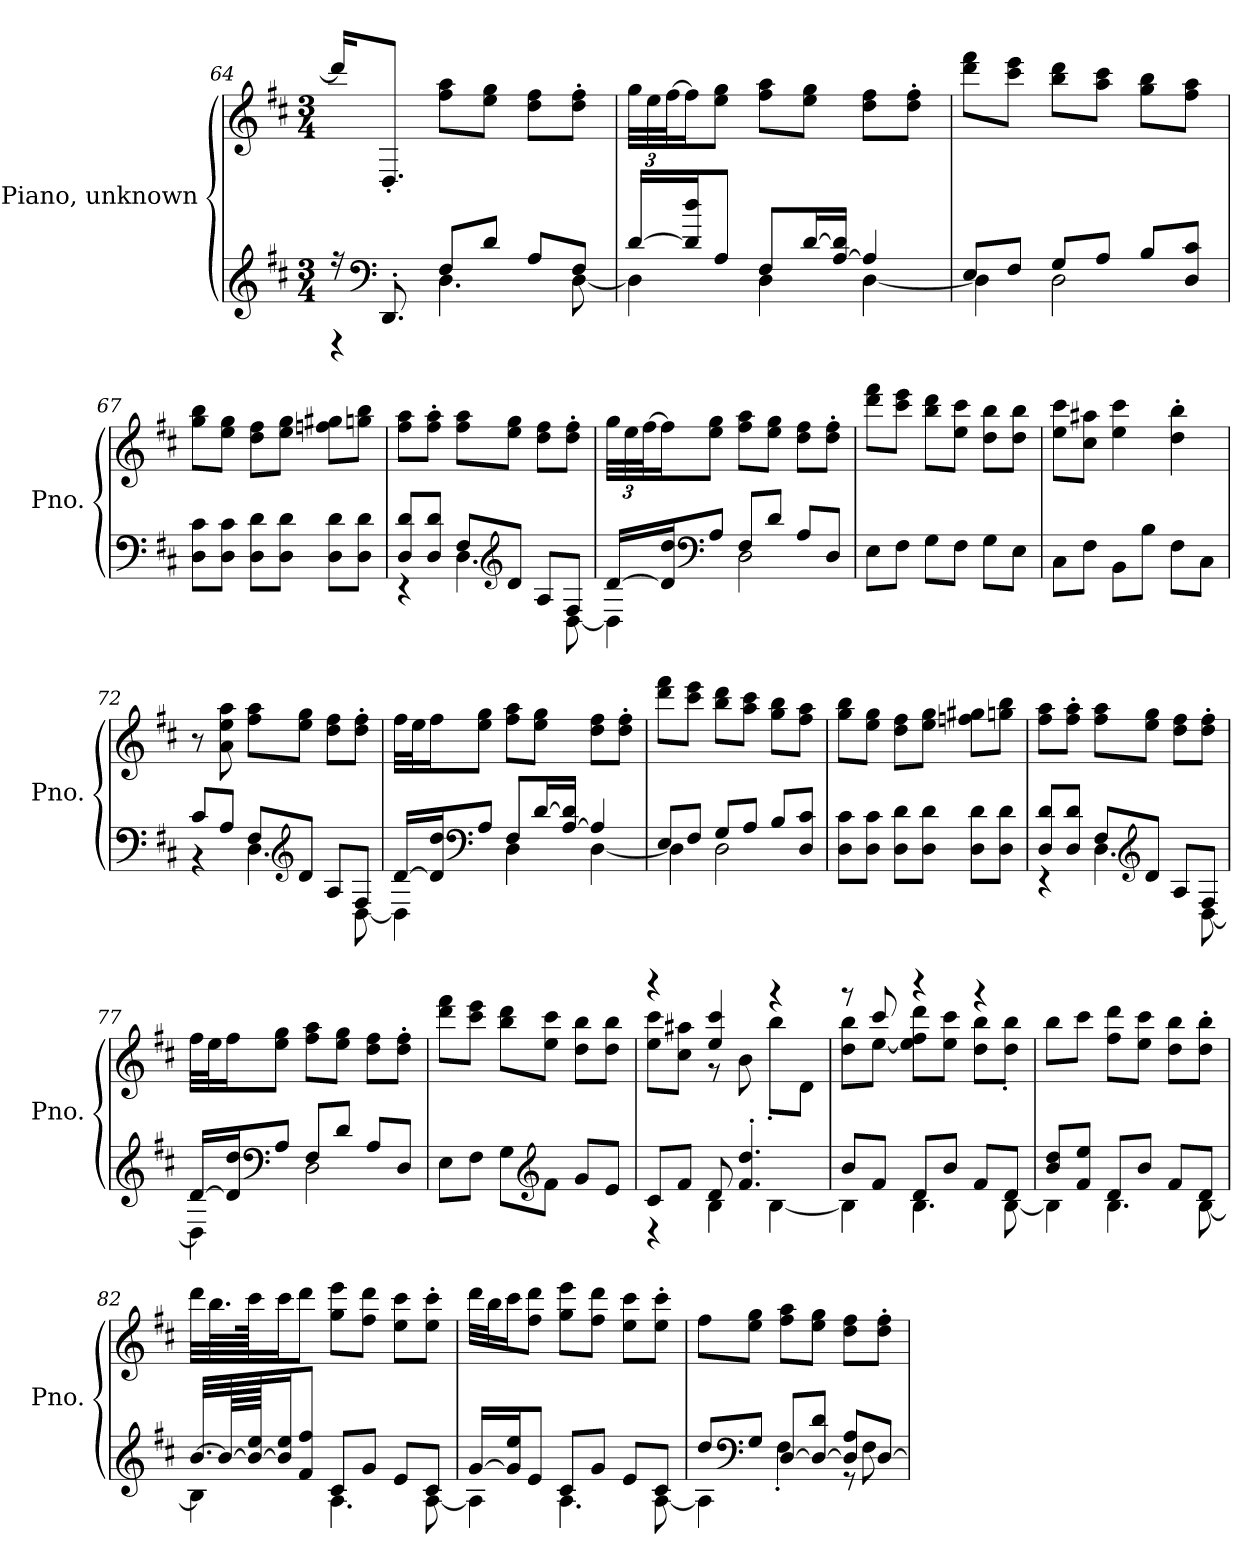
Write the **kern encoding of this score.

**kern	**kern
*part1	*part1
*staff2	*staff1
*I"Piano, unknown	*
*I'Pno.	*
*clefG2	*clefG2
*k[f#c#]	*k[f#c#]
*M3/4	*M3/4
=64	=64
*^	*
16r	4r	16ddd/KL]
*clefF4	*	*
8.DD'/	.	8.D'/J
8F#/L	4.D\	8ff#\ 8aa\L
8d/J	.	8ee\ 8gg\J
8A/L	.	8dd\ 8ff#\L
8F#/J	[8D\	8dd\' 8ff#\'J
=65	=65	=65
*	*	*Xbrackettup
[16d/LL	4D\]	48gg\LLL
.	.	48ee\
.	.	[48ff#\J
16d/] 16dd/J	.	16ff#\J]
8A/J	.	8ee\ 8gg\J
8F#/L	4D\	8ff#\ 8aa\L
[16d/L	.	8ee\ 8gg\J
[16A/ 16d/]JJ	.	.
4A/]	[4D\	8dd\ 8ff#\L
.	.	8dd\' 8ff#\'J
!!LO:LB:g=z
=66	=66	=66
8E/L	4D\]	8ddd\ 8fff#\L
8F#/J	.	8ccc#\ 8eee\J
8G/L	2D\	8bb\ 8ddd\L
8A/J	.	8aa\ 8ccc#\J
8B/L	.	8gg\ 8bb\L
8D/ 8c#/J	.	8ff#\ 8aa\J
*v	*v	*
=67	=67
8D\ 8c#\L	8gg\ 8bb\L
8D\ 8c#\J	8ee\ 8gg\J
8D\ 8d\L	8dd\ 8ff#\L
8D\ 8d\J	8ee\ 8gg\J
8D\ 8d\L	8ffn\ 8gg#X\L
8D\ 8d\J	8ggn\ 8bb\J
=68	=68
*^	*
8D/ 8d/L	4r	8ff#\ 8aa\L
8D/ 8d/J	.	8ff#\' 8aa\'J
8F#/L	4.D\	8ff#\ 8aa\L
*clefG2	*	*
8d/J	.	8ee\ 8gg\J
8A/L	.	8dd\ 8ff#\L
8F#/J	[8D\	8dd\' 8ff#\'J
=69	=69	=69
[16d/LL	4D\]	48gg\LLL
.	.	48ee\
.	.	[48ff#\J
16d/] 16dd/J	.	16ff#\J]
*clefF4	*	*
8A/J	.	8ee\ 8gg\J
8F#/L	2D\	8ff#\ 8aa\L
8d/J	.	8ee\ 8gg\J
8A/L	.	8dd\ 8ff#\L
8D/J	.	8dd\' 8ff#\'J
*v	*v	*
!!LO:PB:g=z
=70	=70
8E\L	8ddd\ 8fff#\L
8F#\J	8ccc#\ 8eee\J
8G\L	8bb\ 8ddd\L
8F#\J	8ee\ 8ccc#\J
8G\L	8dd\ 8bb\L
8E\J	8dd\ 8bb\J
=71	=71
8C#\L	8ee\ 8ccc#\L
8F#\J	8cc#\ 8aa#X\J
8BB\L	4ee\ 4ccc#\
8B\J	.
8F#\L	4dd\' 4bb\'
8C#\J	.
=72	=72
*^	*
8c#/L	4r	8r
8A/J	.	8a\ 8ee\ 8aa\
8F#/L	4.D\	8ff#\ 8aa\L
*clefG2	*	*
8d/J	.	8ee\ 8gg\J
8A/L	.	8dd\ 8ff#\L
8F#/J	[8D\	8dd\' 8ff#\'J
=73	=73	=73
[16d/LL	4D\]	32ff#\LLL
.	.	32ee\J
16d/] 16dd/J	.	16ff#\J
*clefF4	*	*
8A/J	.	8ee\ 8gg\J
8F#/L	4D\	8ff#\ 8aa\L
[16d/L	.	8ee\ 8gg\J
[16A/ 16d/]JJ	.	.
4A/]	[4D\	8dd\ 8ff#\L
.	.	8dd\' 8ff#\'J
!!LO:LB:g=z
=74	=74	=74
8E/L	4D\]	8ddd\ 8fff#\L
8F#/J	.	8ccc#\ 8eee\J
8G/L	2D\	8bb\ 8ddd\L
8A/J	.	8aa\ 8ccc#\J
8B/L	.	8gg\ 8bb\L
8D/ 8c#/J	.	8ff#\ 8aa\J
*v	*v	*
=75	=75
8D\ 8c#\L	8gg\ 8bb\L
8D\ 8c#\J	8ee\ 8gg\J
8D\ 8d\L	8dd\ 8ff#\L
8D\ 8d\J	8ee\ 8gg\J
8D\ 8d\L	8ffn\ 8gg#X\L
8D\ 8d\J	8ggn\ 8bb\J
=76	=76
*^	*
8D/ 8d/L	4r	8ff#\ 8aa\L
8D/ 8d/J	.	8ff#\' 8aa\'J
8F#/L	4.D\	8ff#\ 8aa\L
*clefG2	*	*
8d/J	.	8ee\ 8gg\J
8A/L	.	8dd\ 8ff#\L
8F#/J	[8D\	8dd\' 8ff#\'J
=77	=77	=77
[16d/LL	4D\]	32ff#\LLL
.	.	32ee\J
16d/] 16dd/J	.	16ff#\J
*clefF4	*	*
8A/J	.	8ee\ 8gg\J
8F#/L	2D\	8ff#\ 8aa\L
8d/J	.	8ee\ 8gg\J
8A/L	.	8dd\ 8ff#\L
8D/J	.	8dd\' 8ff#\'J
*v	*v	*
!!LO:LB:g=z
=78	=78
8E\L	8ddd\ 8fff#\L
8F#\J	8ccc#\ 8eee\J
8G\L	8bb\ 8ddd\L
*clefG2	*
8f#\J	8ee\ 8ccc#\J
8g/L	8dd\ 8bb\L
8e/J	8dd\ 8bb\J
=79	=79
*^	*^
8c#/L	4r	4r	8ee\ 8ccc#\L
8f#/J	.	.	8cc#\ 8aa#X\J
8d/	4B\	4ee/ 4ccc#/	8r
4.f#/' 4.dd/'	.	.	8b\
.	[4B\	4r	8bb'\L
.	.	.	8d\J
=80	=80	=80	=80
8b/L	4B\]	8r	8dd\ 8bb\L
8f#/J	.	8ccc#/	[8ee\J
8d/L	4.B\	4r	8ee\] 8ff#\ 8ddd\L
8b/J	.	.	8ee\ 8ccc#\J
8f#/L	.	4r	8dd\ 8bb\L
8d/J	[8B\	.	8dd\' 8bb\'J
*	*	*v	*v
=81	=81	=81
8b/ 8dd/L	4B\]	8bb\L
8f#/ 8ee/J	.	8ccc#\J
8d/L	4.B\	8ff#\ 8ddd\L
8b/J	.	8ee\ 8ccc#\J
8f#/L	.	8dd\ 8bb\L
8d/J	[8B\	8dd\' 8bb\'J
!!LO:LB:g=z
=82	=82	=82
[32.b/LLL	4B\]	32ddd\LLL
.	.	64.bb\L
128b/LL_	.	.
128b/_ 128ee/JJJ	.	128ccc#\JJK
16b/] 16ee/J	.	16ccc#\J
8f#/ 8ff#/J	.	8ddd\J
8c#/L	4.A\	8gg\ 8eee\L
8g/J	.	8ff#\ 8ddd\J
8e/L	.	8ee\ 8ccc#\L
8c#/J	[8A\	8ee\' 8ccc#\'J
=83	=83	=83
[16g/LL	4A\]	32ddd\LLL
.	.	32bb\J
16g/] 16ee/J	.	16ccc#\J
8e/J	.	8ff#\ 8ddd\J
8c#/L	4.A\	8gg\ 8eee\L
8g/J	.	8ff#\ 8ddd\J
8e/L	.	8ee\ 8ccc#\L
8c#/J	[8A\	8ee\' 8ccc#\'J
=84	=84	=84
8dd/L	4A\]	8ff#\L
*clefF4	*	*
8G/J	.	8ee\ 8gg\J
[8D/L	4F#'\	8ff#\ 8aa\L
8D/_ 8d/J	.	8ee\ 8gg\J
8D/] 8A/L	8r	8dd\ 8ff#\L
[8D/J	8F#\	8dd\' 8ff#\'J
*v	*v	*
=	=
*-	*-
